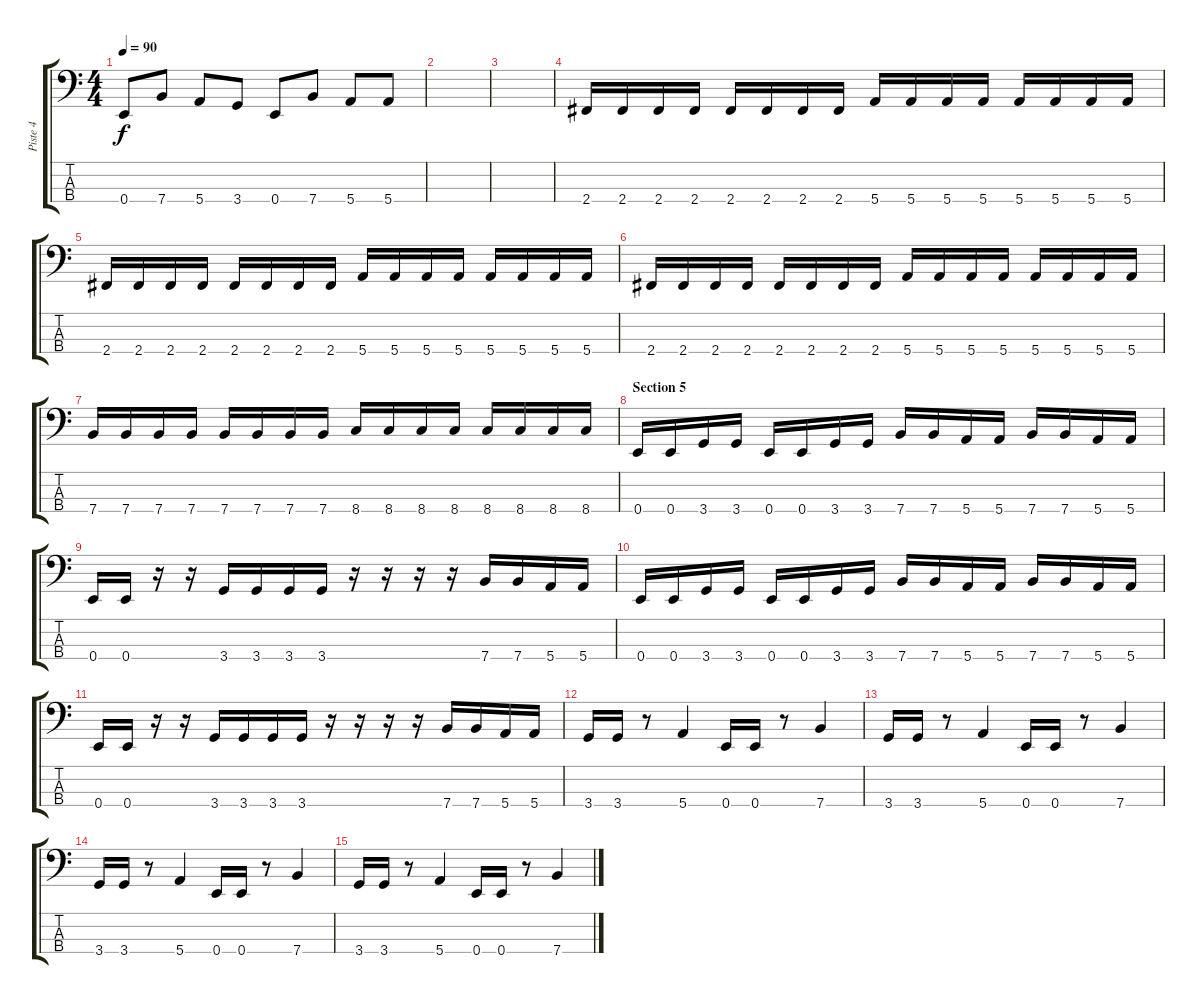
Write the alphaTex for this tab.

\track ("Piste 4" "Piste 4") {instrument fretlessbass}
\staff {score tabs}
\tuning (G2 D2 A1 E1) {hide}
\ts (4 4)
\tempo 90
\clef f4
\ks c
0.4.8{dy f} 7.4.8 5.4.8 3.4.8 0.4.8 7.4.8 5.4.8 5.4.8 |
|
|
2.4.16 2.4.16 2.4.16 2.4.16 2.4.16 2.4.16 2.4.16 2.4.16 5.4.16 5.4.16 5.4.16 5.4.16 5.4.16 5.4.16 5.4.16 5.4.16 |
2.4.16 2.4.16 2.4.16 2.4.16 2.4.16 2.4.16 2.4.16 2.4.16 5.4.16 5.4.16 5.4.16 5.4.16 5.4.16 5.4.16 5.4.16 5.4.16 |
2.4.16 2.4.16 2.4.16 2.4.16 2.4.16 2.4.16 2.4.16 2.4.16 5.4.16 5.4.16 5.4.16 5.4.16 5.4.16 5.4.16 5.4.16 5.4.16 |
7.4.16 7.4.16 7.4.16 7.4.16 7.4.16 7.4.16 7.4.16 7.4.16 8.4.16 8.4.16 8.4.16 8.4.16 8.4.16 8.4.16 8.4.16 8.4.16 |
\section ("" "Section 5")
0.4.16 0.4.16 3.4.16 3.4.16 0.4.16 0.4.16 3.4.16 3.4.16 7.4.16 7.4.16 5.4.16 5.4.16 7.4.16 7.4.16 5.4.16 5.4.16 |
0.4.16 0.4.16 r.16 r.16 3.4.16 3.4.16 3.4.16 3.4.16 r.16 r.16 r.16 r.16 7.4.16 7.4.16 5.4.16 5.4.16 |
0.4.16 0.4.16 3.4.16 3.4.16 0.4.16 0.4.16 3.4.16 3.4.16 7.4.16 7.4.16 5.4.16 5.4.16 7.4.16 7.4.16 5.4.16 5.4.16 |
0.4.16 0.4.16 r.16 r.16 3.4.16 3.4.16 3.4.16 3.4.16 r.16 r.16 r.16 r.16 7.4.16 7.4.16 5.4.16 5.4.16 |
3.4.16 3.4.16 r.8 5.4.4 0.4.16 0.4.16 r.8 7.4.4 |
3.4.16 3.4.16 r.8 5.4.4 0.4.16 0.4.16 r.8 7.4.4 |
3.4.16 3.4.16 r.8 5.4.4 0.4.16 0.4.16 r.8 7.4.4 |
3.4.16 3.4.16 r.8 5.4.4 0.4.16 0.4.16 r.8 7.4.4
